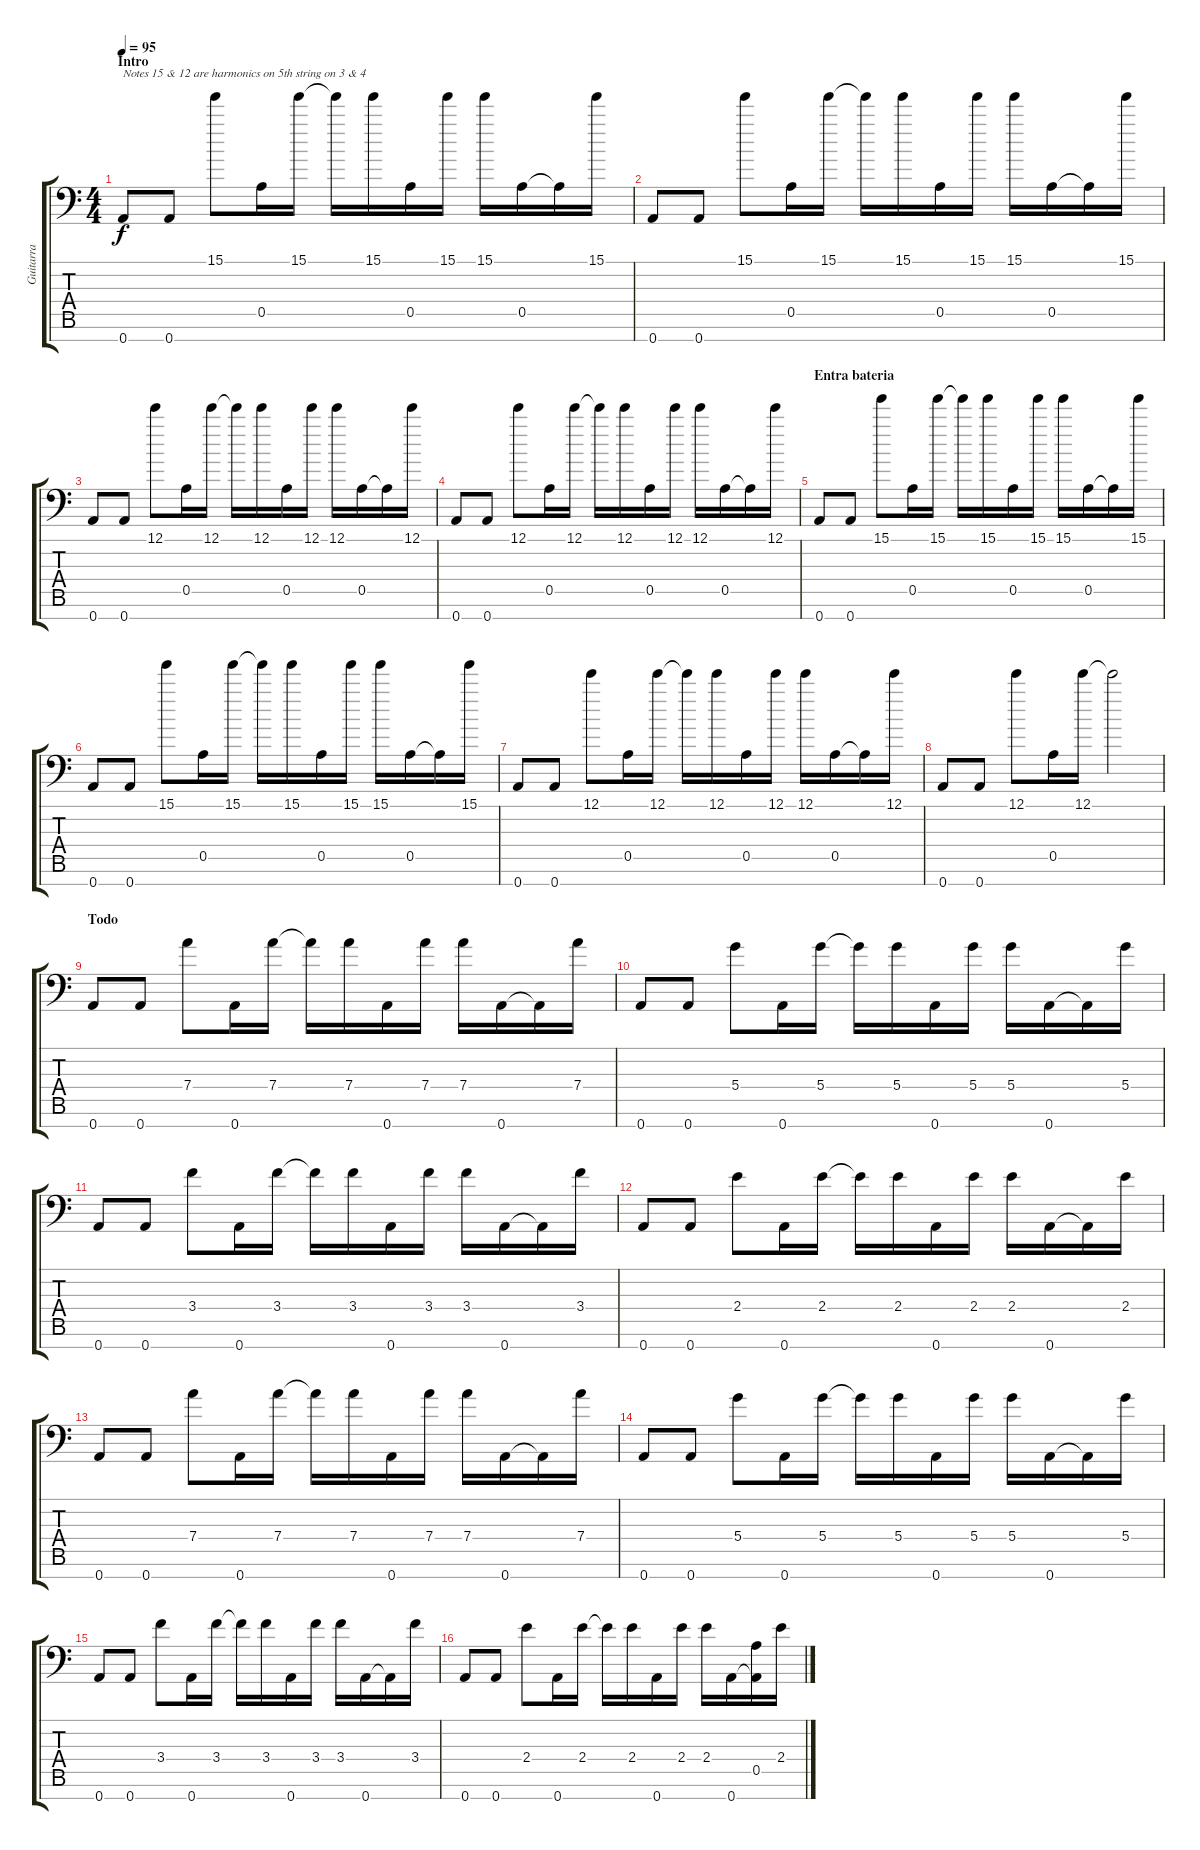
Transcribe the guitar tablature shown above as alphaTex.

\track ("Guitarra" "Guitarra") {instrument distortionguitar}
\staff {score tabs}
\tuning (E4 B3 G3 D3 A2 E2 A1) {hide}
\ts (4 4)
\section ("" "Intro")
\tempo 95
\clef f4
\ks c
0.7.8{txt "Notes 15 & 12 are harmonics on 5th string on 3 & 4" dy f instrument distortionguitar} 0.7.8 15.1.8 0.5.16 15.1.16 15.1{t}.16 15.1.16 0.5.16 15.1.16 15.1.16 0.5.16 0.5{t}.16 15.1.16 |
0.7.8 0.7.8 15.1.8 0.5.16 15.1.16 15.1{t}.16 15.1.16 0.5.16 15.1.16 15.1.16 0.5.16 0.5{t}.16 15.1.16 |
0.7.8 0.7.8 12.1.8 0.5.16 12.1.16 12.1{t}.16 12.1.16 0.5.16 12.1.16 12.1.16 0.5.16 0.5{t}.16 12.1.16 |
0.7.8 0.7.8 12.1.8 0.5.16 12.1.16 12.1{t}.16 12.1.16 0.5.16 12.1.16 12.1.16 0.5.16 0.5{t}.16 12.1.16 |
\section ("" "Entra bateria")
0.7.8 0.7.8 15.1.8 0.5.16 15.1.16 15.1{t}.16 15.1.16 0.5.16 15.1.16 15.1.16 0.5.16 0.5{t}.16 15.1.16 |
0.7.8 0.7.8 15.1.8 0.5.16 15.1.16 15.1{t}.16 15.1.16 0.5.16 15.1.16 15.1.16 0.5.16 0.5{t}.16 15.1.16 |
0.7.8 0.7.8 12.1.8 0.5.16 12.1.16 12.1{t}.16 12.1.16 0.5.16 12.1.16 12.1.16 0.5.16 0.5{t}.16 12.1.16 |
0.7.8 0.7.8 12.1.8 0.5.16 12.1.16 12.1{t}.2 |
\section ("" "Todo")
0.7.8 0.7.8 7.4.8 0.7.16 7.4.16 7.4{t}.16 7.4.16 0.7.16 7.4.16 7.4.16 0.7.16 0.7{t}.16 7.4.16 |
0.7.8 0.7.8 5.4.8 0.7.16 5.4.16 5.4{t}.16 5.4.16 0.7.16 5.4.16 5.4.16 0.7.16 0.7{t}.16 5.4.16 |
0.7.8 0.7.8 3.4.8 0.7.16 3.4.16 3.4{t}.16 3.4.16 0.7.16 3.4.16 3.4.16 0.7.16 0.7{t}.16 3.4.16 |
0.7.8 0.7.8 2.4.8 0.7.16 2.4.16 2.4{t}.16 2.4.16 0.7.16 2.4.16 2.4.16 0.7.16 0.7{t}.16 2.4.16 |
0.7.8 0.7.8 7.4.8 0.7.16 7.4.16 7.4{t}.16 7.4.16 0.7.16 7.4.16 7.4.16 0.7.16 0.7{t}.16 7.4.16 |
0.7.8 0.7.8 5.4.8 0.7.16 5.4.16 5.4{t}.16 5.4.16 0.7.16 5.4.16 5.4.16 0.7.16 0.7{t}.16 5.4.16 |
0.7.8 0.7.8 3.4.8 0.7.16 3.4.16 3.4{t}.16 3.4.16 0.7.16 3.4.16 3.4.16 0.7.16 0.7{t}.16 3.4.16 |
0.7.8 0.7.8 2.4.8 0.7.16 2.4.16 2.4{t}.16 2.4.16 0.7.16 2.4.16 2.4.16 0.7.16 (0.5 0.7{t}).16 2.4.16
